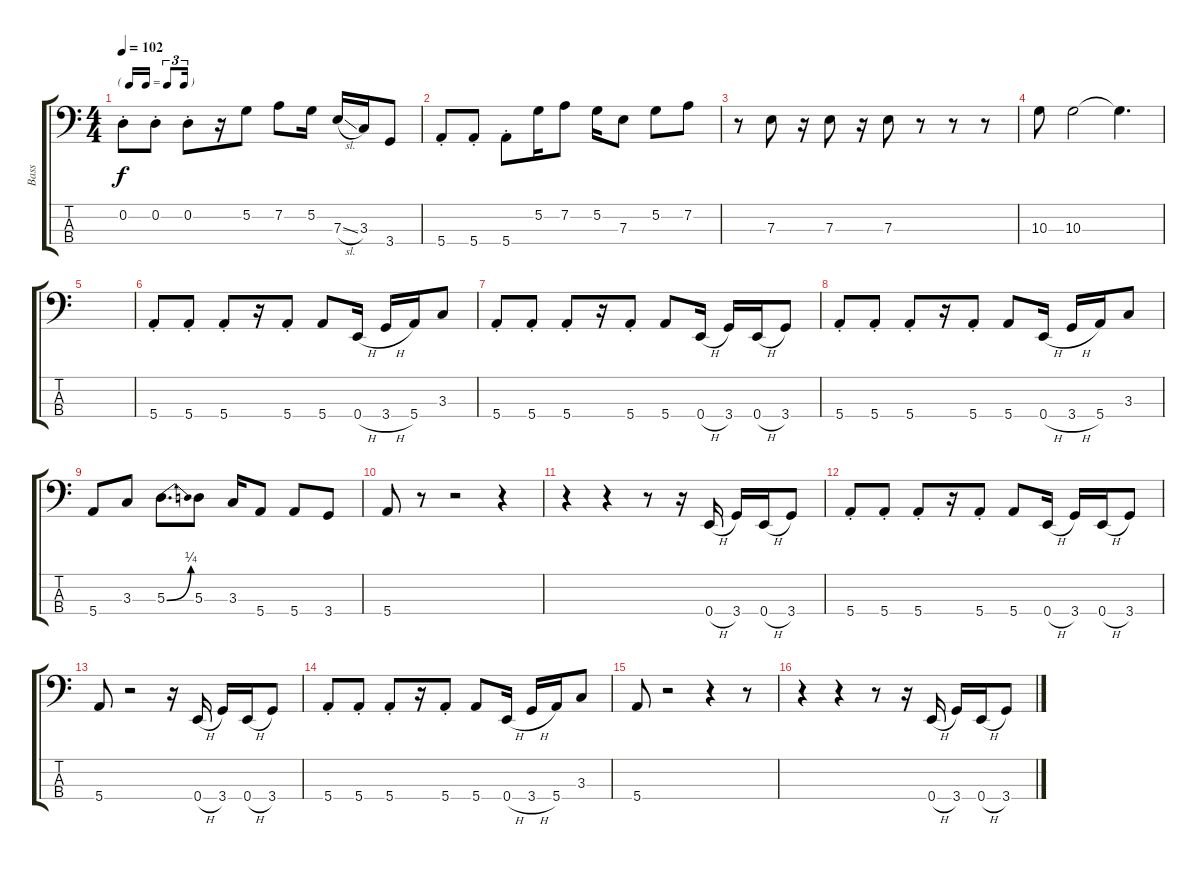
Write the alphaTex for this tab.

\track ("Bass" "Bass") {instrument electricbassfinger}
\staff {score tabs}
\tuning (G2 D2 A1 E1) {hide}
\ts (4 4)
\tf triplet16th
\tempo 102
\clef f4
\ks c
0.2{st}.8{dy f} 0.2{st}.8 0.2{st}.8 r.16 5.2.8 7.2.8 5.2.16 7.3{sl}.16 3.3.16 3.4.8 |
5.4{st}.8 5.4{st}.8 5.4{st}.8 5.2.16 7.2.8 5.2.16 7.3.8 5.2.8 7.2.8 |
r.8 7.3.8 r.16 7.3.8 r.16 7.3.8 r.8 r.8 r.8 |
10.3.8 10.3.2 10.3{t}.4{d} |
|
5.4{st}.8 5.4{st}.8 5.4{st}.8 r.16 5.4{st}.8 5.4.8 0.4{h}.16 3.4{h}.16 5.4.16 3.3.8 |
5.4{st}.8 5.4{st}.8 5.4{st}.8 r.16 5.4{st}.8 5.4.8 0.4{h}.16 3.4.16 0.4{h}.16 3.4.8 |
5.4{st}.8 5.4{st}.8 5.4{st}.8 r.16 5.4{st}.8 5.4.8 0.4{h}.16 3.4{h}.16 5.4.16 3.3.8 |
5.4.8 3.3.8 5.3{be (bend 0 0 60 1)}.8{d} 5.3.8 3.3.16 5.4.8 5.4.8 3.4.8 |
5.4.8 r.8 r.2 r.4 |
r.4 r.4 r.8 r.16 0.4{h}.16 3.4.16 0.4{h}.16 3.4.8 |
5.4{st}.8 5.4{st}.8 5.4{st}.8 r.16 5.4{st}.8 5.4.8 0.4{h}.16 3.4.16 0.4{h}.16 3.4.8 |
5.4.8 r.2 r.16 0.4{h}.16 3.4.16 0.4{h}.16 3.4.8 |
5.4{st}.8 5.4{st}.8 5.4{st}.8 r.16 5.4{st}.8 5.4.8 0.4{h}.16 3.4{h}.16 5.4.16 3.3.8 |
5.4.8 r.2 r.4 r.8 |
r.4 r.4 r.8 r.16 0.4{h}.16 3.4.16 0.4{h}.16 3.4.8
